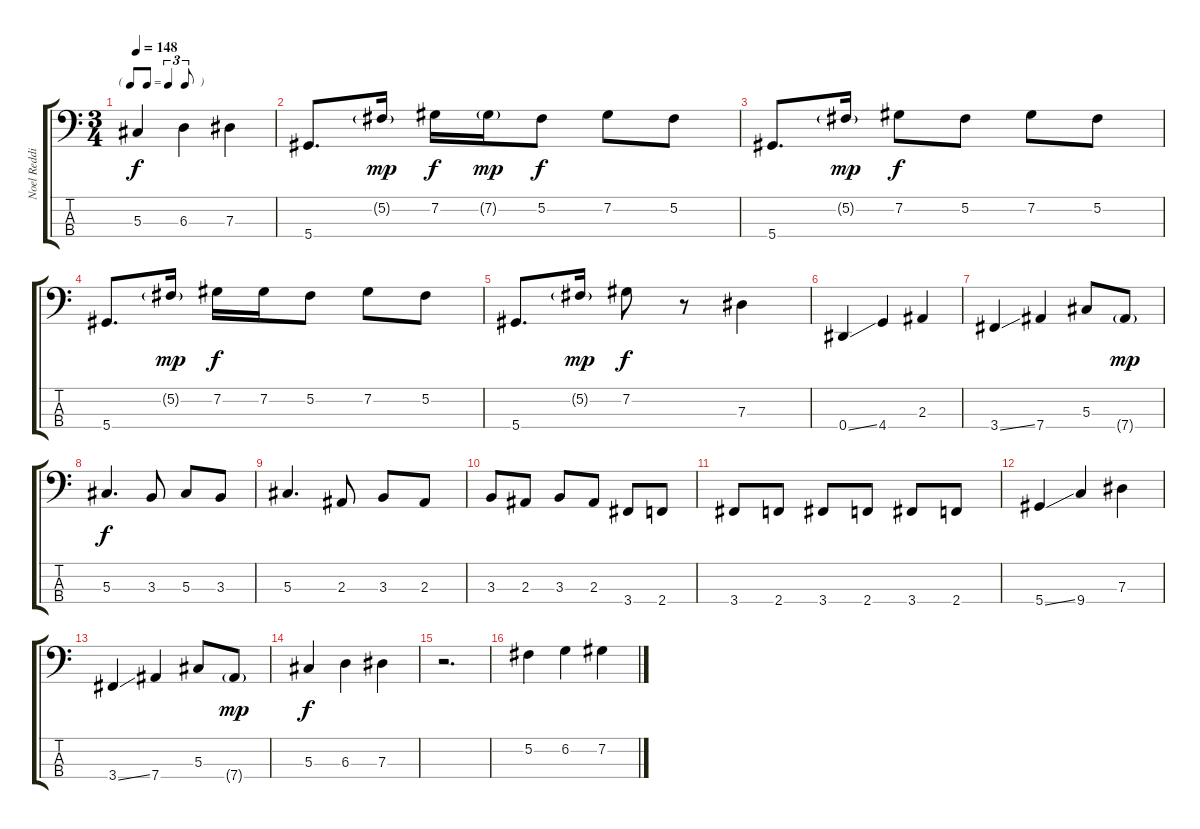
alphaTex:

\track ("Noel Redding" "Noel Reddi") {instrument electricbassfinger}
\staff {score tabs}
\tuning (Gb2 Db2 Ab1 Eb1) {hide}
\ts (3 4)
\tf triplet8th
\tempo 148
\clef f4
\ks c
5.3.4{dy f} 6.3.4 7.3.4 |
5.4.8{d} 5.2{g}.16{dy mp} 7.2.16{dy f} 7.2{g}.16{dy mp} 5.2.8{dy f} 7.2.8 5.2.8 |
5.4.8{d} 5.2{g}.16{dy mp} 7.2.8{dy f} 5.2.8 7.2.8 5.2.8 |
5.4.8{d} 5.2{g}.16{dy mp} 7.2.16{dy f} 7.2.16 5.2.8 7.2.8 5.2.8 |
5.4.8{d} 5.2{g}.16{dy mp} 7.2.8{dy f} r.8 7.3.4 |
0.4{ss}.4 4.4.4 2.3.4 |
3.4{ss}.4 7.4.4 5.3.8 7.4{g}.8{dy mp} |
5.3.4{d dy f} 3.3.8 5.3.8 3.3.8 |
5.3.4{d} 2.3.8 3.3.8 2.3.8 |
3.3.8 2.3.8 3.3.8 2.3.8 3.4.8 2.4.8 |
3.4.8 2.4.8 3.4.8 2.4.8 3.4.8 2.4.8 |
5.4{ss}.4 9.4.4 7.3.4 |
3.4{ss}.4 7.4.4 5.3.8 7.4{g}.8{dy mp} |
5.3.4{dy f} 6.3.4 7.3.4 |
r.2{d} |
5.2.4 6.2.4 7.2.4
